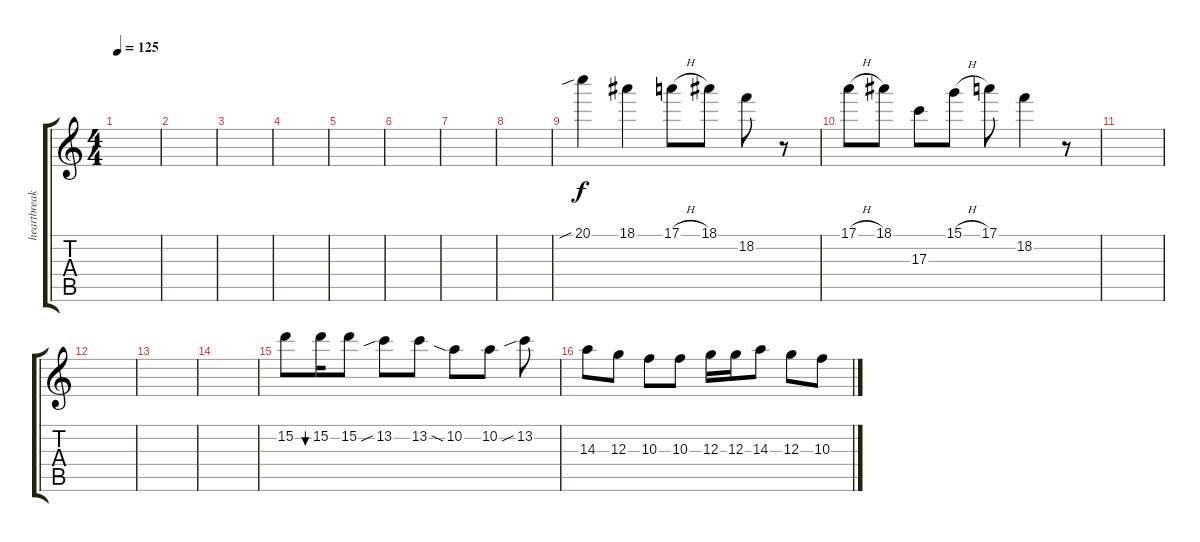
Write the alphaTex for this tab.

\track ("heartbreak beat" "heartbreak") {instrument overdrivenguitar}
\staff {score tabs}
\tuning (E4 B3 G3 D3 A2 E2) {hide}
\ts (4 4)
\tempo 125
\clef g2
\ks c
|
|
|
|
|
|
|
|
20.1{sib}.4 18.1.4 17.1{h}.8 18.1.8 18.2.8 r.8 |
17.1{h}.8 18.1.8 17.3.8 15.1{h}.8 17.1.8 18.2.4 r.8 |
|
|
|
|
15.2.8 15.2.16{bu 60} 15.2.8 13.2{sib}.8 13.2.8 10.2{sia}.8 10.2.8 13.2{sib}.8 |
14.3.8 12.3.8 10.3.8 10.3.8 12.3.16 12.3.16 14.3.8 12.3.8 10.3.8
